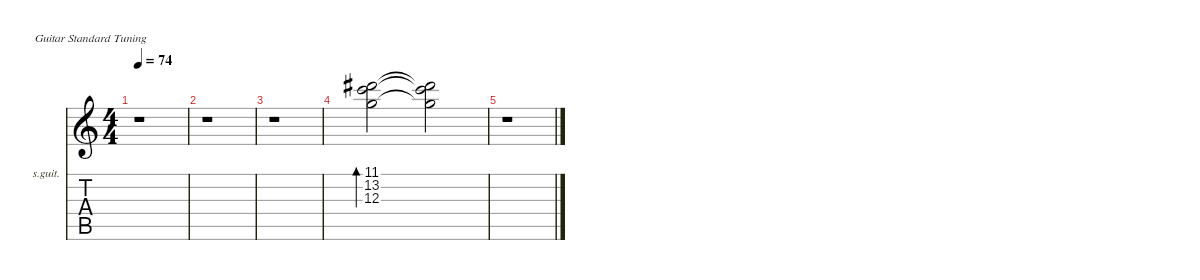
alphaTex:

\defaultSystemsLayout 4
\hideDynamics
\bracketExtendMode nobrackets
\firstSystemTrackNameOrientation horizontal
\otherSystemsTrackNameOrientation horizontal
\track ("joe acoustique" "s.guit.") {instrument acousticguitarsteel}
\staff {score tabs}
\tuning (E4 B3 G3 D3 A2 E2)
\ts (4 4)
\tempo 74
\clef g2
\ks c
r.1{dy f} |
r.1 |
r.1 |
(11.1{acc #} 13.2 12.3).2{bd 240} (11.1{t acc #} 13.2{t} 12.3{t}).2 |
r.1
